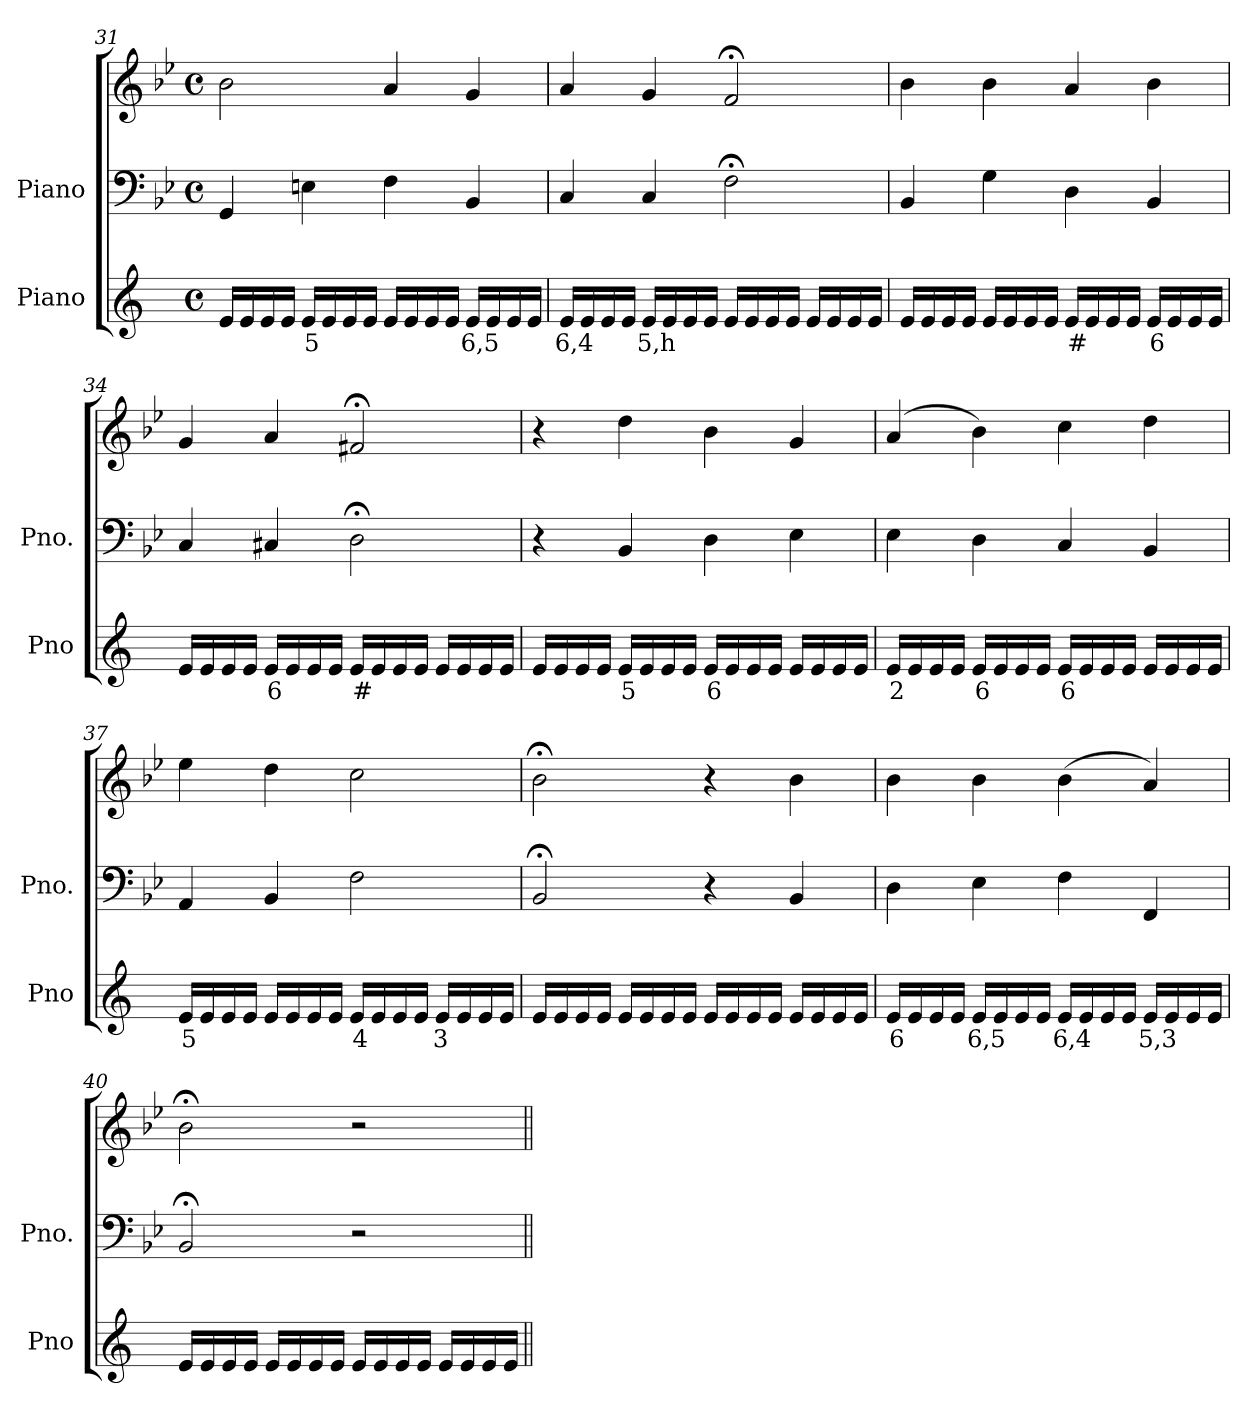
**kern	**text	**kern	**kern
*part2	*part2	*part1	*part1
*staff3	*staff3	*staff2	*staff1
*I"Piano	*	*I"Piano	*
*I'Pno	*	*I'Pno.	*
*clefG2	*	*clefF4	*clefG2
*k[]	*	*k[b-e-]	*k[b-e-]
*M4/4	*	*M4/4	*M4/4
*met(c)	*	*met(c)	*met(c)
=31	=31	=31	=31
16e/LL	.	4GG/	2b-\
16e/	.	.	.
16e/	.	.	.
16e/JJ	.	.	.
!	!LO:LY:b	!	!
16e/LL	5	4En\	.
16e/	.	.	.
16e/	.	.	.
16e/JJ	.	.	.
16e/LL	.	4F\	4a/
16e/	.	.	.
16e/	.	.	.
16e/JJ	.	.	.
!	!LO:LY:b	!	!
16e/LL	6,5	4BB-/	4g/
16e/	.	.	.
16e/	.	.	.
16e/JJ	.	.	.
=32	=32	=32	=32
!	!LO:LY:b	!	!
16e/LL	6,4	4C/	4a/
16e/	.	.	.
16e/	.	.	.
16e/JJ	.	.	.
!	!LO:LY:b	!	!
16e/LL	5,h	4C/	4g/
16e/	.	.	.
16e/	.	.	.
16e/JJ	.	.	.
16e/LL	.	2F;<\	2f;</
16e/	.	.	.
16e/	.	.	.
16e/JJ	.	.	.
16e/LL	.	.	.
16e/	.	.	.
16e/	.	.	.
16e/JJ	.	.	.
=33	=33	=33	=33
16e/LL	.	4BB-/	4b-\
16e/	.	.	.
16e/	.	.	.
16e/JJ	.	.	.
16e/LL	.	4G\	4b-\
16e/	.	.	.
16e/	.	.	.
16e/JJ	.	.	.
!	!LO:LY:b	!	!
16e/LL	#	4D\	4a/
16e/	.	.	.
16e/	.	.	.
16e/JJ	.	.	.
!	!LO:LY:b	!	!
16e/LL	6	4BB-/	4b-\
16e/	.	.	.
16e/	.	.	.
16e/JJ	.	.	.
=34	=34	=34	=34
16e/LL	.	4C/	4g/
16e/	.	.	.
16e/	.	.	.
16e/JJ	.	.	.
!	!LO:LY:b	!	!
16e/LL	6	4C#X/	4a/
16e/	.	.	.
16e/	.	.	.
16e/JJ	.	.	.
!	!LO:LY:b	!	!
16e/LL	#	2D;<\	2f#X;</
16e/	.	.	.
16e/	.	.	.
16e/JJ	.	.	.
16e/LL	.	.	.
16e/	.	.	.
16e/	.	.	.
16e/JJ	.	.	.
=35	=35	=35	=35
16e/LL	.	4r	4r
16e/	.	.	.
16e/	.	.	.
16e/JJ	.	.	.
!	!LO:LY:b	!	!
16e/LL	5	4BB-/	4dd\
16e/	.	.	.
16e/	.	.	.
16e/JJ	.	.	.
!	!LO:LY:b	!	!
16e/LL	6	4D\	4b-\
16e/	.	.	.
16e/	.	.	.
16e/JJ	.	.	.
16e/LL	.	4E-\	4g/
16e/	.	.	.
16e/	.	.	.
16e/JJ	.	.	.
=36	=36	=36	=36
!	!LO:LY:b	!	!
16e/LL	2	4E-\	(>4a/
16e/	.	.	.
16e/	.	.	.
16e/JJ	.	.	.
!	!LO:LY:b	!	!
16e/LL	6	4D\	4b-\)
16e/	.	.	.
16e/	.	.	.
16e/JJ	.	.	.
!	!LO:LY:b	!	!
16e/LL	6	4C/	4cc\
16e/	.	.	.
16e/	.	.	.
16e/JJ	.	.	.
16e/LL	.	4BB-/	4dd\
16e/	.	.	.
16e/	.	.	.
16e/JJ	.	.	.
=37	=37	=37	=37
!	!LO:LY:b	!	!
16e/LL	5	4AA/	4ee-\
16e/	.	.	.
16e/	.	.	.
16e/JJ	.	.	.
16e/LL	.	4BB-/	4dd\
16e/	.	.	.
16e/	.	.	.
16e/JJ	.	.	.
!	!LO:LY:b	!	!
16e/LL	4	2F\	2cc\
16e/	.	.	.
16e/	.	.	.
16e/JJ	.	.	.
!	!LO:LY:b	!	!
16e/LL	3	.	.
16e/	.	.	.
16e/	.	.	.
16e/JJ	.	.	.
=38	=38	=38	=38
16e/LL	.	2BB-;</	2b-;<\
16e/	.	.	.
16e/	.	.	.
16e/JJ	.	.	.
16e/LL	.	.	.
16e/	.	.	.
16e/	.	.	.
16e/JJ	.	.	.
16e/LL	.	4r	4r
16e/	.	.	.
16e/	.	.	.
16e/JJ	.	.	.
16e/LL	.	4BB-/	4b-\
16e/	.	.	.
16e/	.	.	.
16e/JJ	.	.	.
=39	=39	=39	=39
!	!LO:LY:b	!	!
16e/LL	6	4D\	4b-\
16e/	.	.	.
16e/	.	.	.
16e/JJ	.	.	.
!	!LO:LY:b	!	!
16e/LL	6,5	4E-\	4b-\
16e/	.	.	.
16e/	.	.	.
16e/JJ	.	.	.
!	!LO:LY:b	!	!
16e/LL	6,4	4F\	(>4b-\
16e/	.	.	.
16e/	.	.	.
16e/JJ	.	.	.
!	!LO:LY:b	!	!
16e/LL	5,3	4FF/	4a/)
16e/	.	.	.
16e/	.	.	.
16e/JJ	.	.	.
=40	=40	=40	=40
16e/LL	.	2BB-;</	2b-;<\
16e/	.	.	.
16e/	.	.	.
16e/JJ	.	.	.
16e/LL	.	.	.
16e/	.	.	.
16e/	.	.	.
16e/JJ	.	.	.
16e/LL	.	2r	2r
16e/	.	.	.
16e/	.	.	.
16e/JJ	.	.	.
16e/LL	.	.	.
16e/	.	.	.
16e/	.	.	.
16e/JJ	.	.	.
=||	=||	=||	=||
*-	*-	*-	*-
